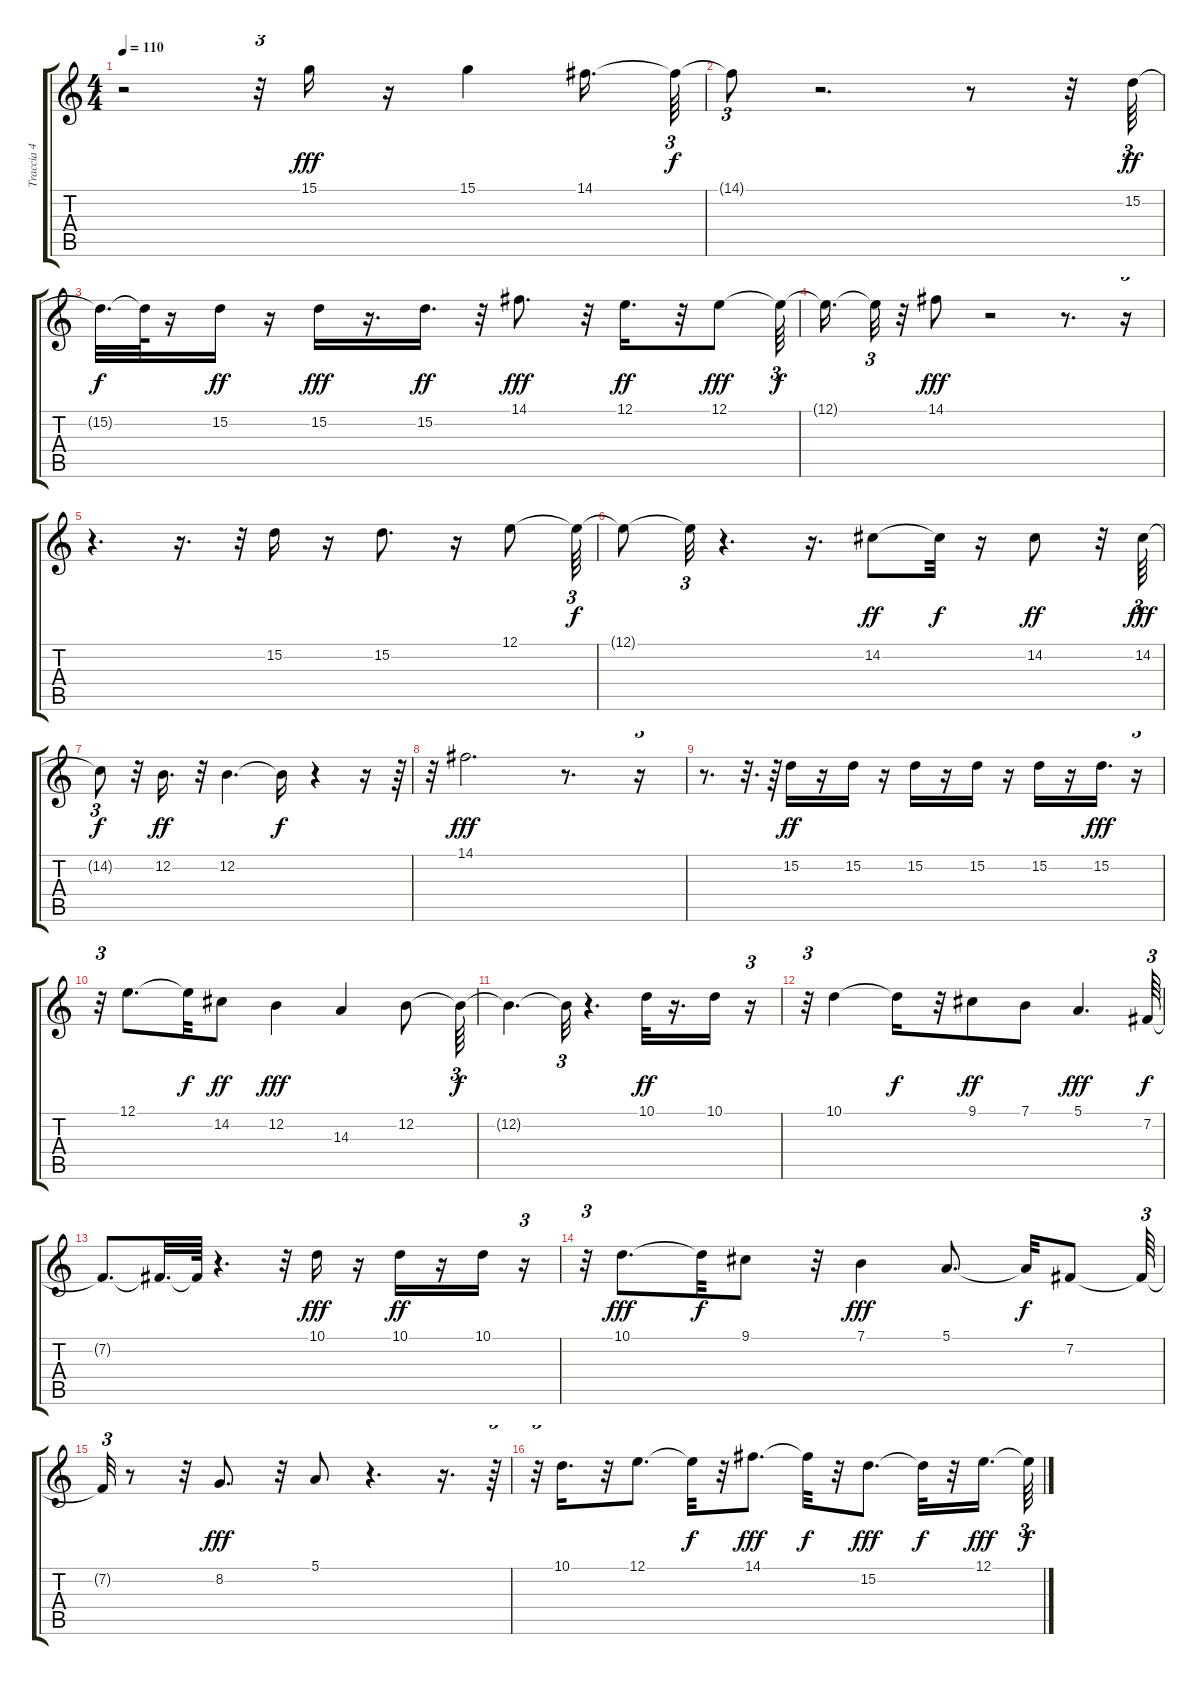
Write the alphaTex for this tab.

\track ("Traccia 4" "Traccia 4") {instrument panflute}
\staff {score tabs}
\tuning (E4 B3 G3 D3 A2 E2) {hide}
\ts (4 4)
\tempo 110
\clef g2
\ks c
r.2{dy fff} r.32{tu (3 2)} 15.1.16 r.16 15.1.4 14.1.16{d} 14.1{t}.64{tu (3 2) dy f} |
14.1{t}.8{tu (3 2)} r.2{d} r.8 r.32 15.2.64{tu (3 2) dy ff} |
15.2{t}.32{d dy f} 15.2{t}.64 r.16 15.2.16{dy ff} r.16 15.2.16{dy fff} r.16{d} 15.2.16{d dy ff} r.32 14.1.8{d dy fff} r.32 12.1.16{d dy ff} r.32 12.1.8{dy fff} 12.1{t}.64{tu (3 2) dy f} |
12.1{t}.16{d} 12.1{t}.32{tu (3 2)} r.32 14.1.8{dy fff} r.2 r.8{d} r.16{tu (3 2)} |
r.4{d} r.16{d} r.32{tu (3 2)} 15.2.16 r.16 15.2.8{d} r.16 12.1.8 12.1{t}.64{tu (3 2) dy f} |
12.1{t}.8 12.1{t}.32{tu (3 2)} r.4{d} r.16{d} 14.2.8{dy ff} 14.2{t}.32{dy f} r.16 14.2.8{dy ff} r.32 14.2.64{tu (3 2) dy fff} |
14.2{t}.8{tu (3 2) dy f} r.32 12.2.16{d dy ff} r.32 12.2.4{d} 12.2{t}.16{dy f} r.4 r.16 r.64{tu (3 2)} |
r.32{tu (3 2)} 14.1.2{d dy fff} r.8{d} r.16{tu (3 2)} |
r.8{d} r.32{d} r.64 15.2.16{dy ff} r.16 15.2.16 r.16 15.2.16 r.16 15.2.16 r.16 15.2.16 r.16 15.2.16{d dy fff} r.16{tu (3 2)} |
r.32{tu (3 2)} 12.1.8{d} 12.1{t}.32{dy f} 14.2.8{dy ff} 12.2.4{dy fff} 14.3.4 12.2.8 12.2{t}.64{tu (3 2) dy f} |
12.2{t}.4{d} 12.2{t}.32{tu (3 2)} r.4{d} 10.1.32{dy ff} r.16{d} 10.1.16 r.16{tu (3 2)} |
r.32{tu (3 2)} 10.1.4 10.1{t}.16{dy f} r.32 9.1.8{dy ff} 7.1.8 5.1.4{d dy fff} 7.2.64{tu (3 2) dy f} |
7.2{t}.8{d} 7.2{t}.32{d} 7.2{t}.64 r.4{d} r.32 10.1.16{dy fff} r.16 10.1.16{dy ff} r.16 10.1.16 r.16{tu (3 2)} |
r.32{tu (3 2)} 10.1.8{d dy fff} 10.1{t}.32{dy f} 9.1.8 r.32 7.1.4{dy fff} 5.1.8{d} 5.1{t}.32{dy f} 7.2.8 7.2{t}.64{tu (3 2)} |
7.2{t}.32{tu (3 2)} r.8 r.32 8.2.8{d dy fff} r.32 5.1.8 r.4{d} r.16{d} r.64{tu (3 2)} |
r.32{tu (3 2)} 10.1.16{d} r.32 12.1.8{d} 12.1{t}.32{dy f} r.32 14.1.8{d dy fff} 14.1{t}.32{dy f} r.32 15.2.8{d dy fff} 15.2{t}.32{dy f} r.32 12.1.16{d dy fff} 12.1{t}.64{tu (3 2) dy f}
